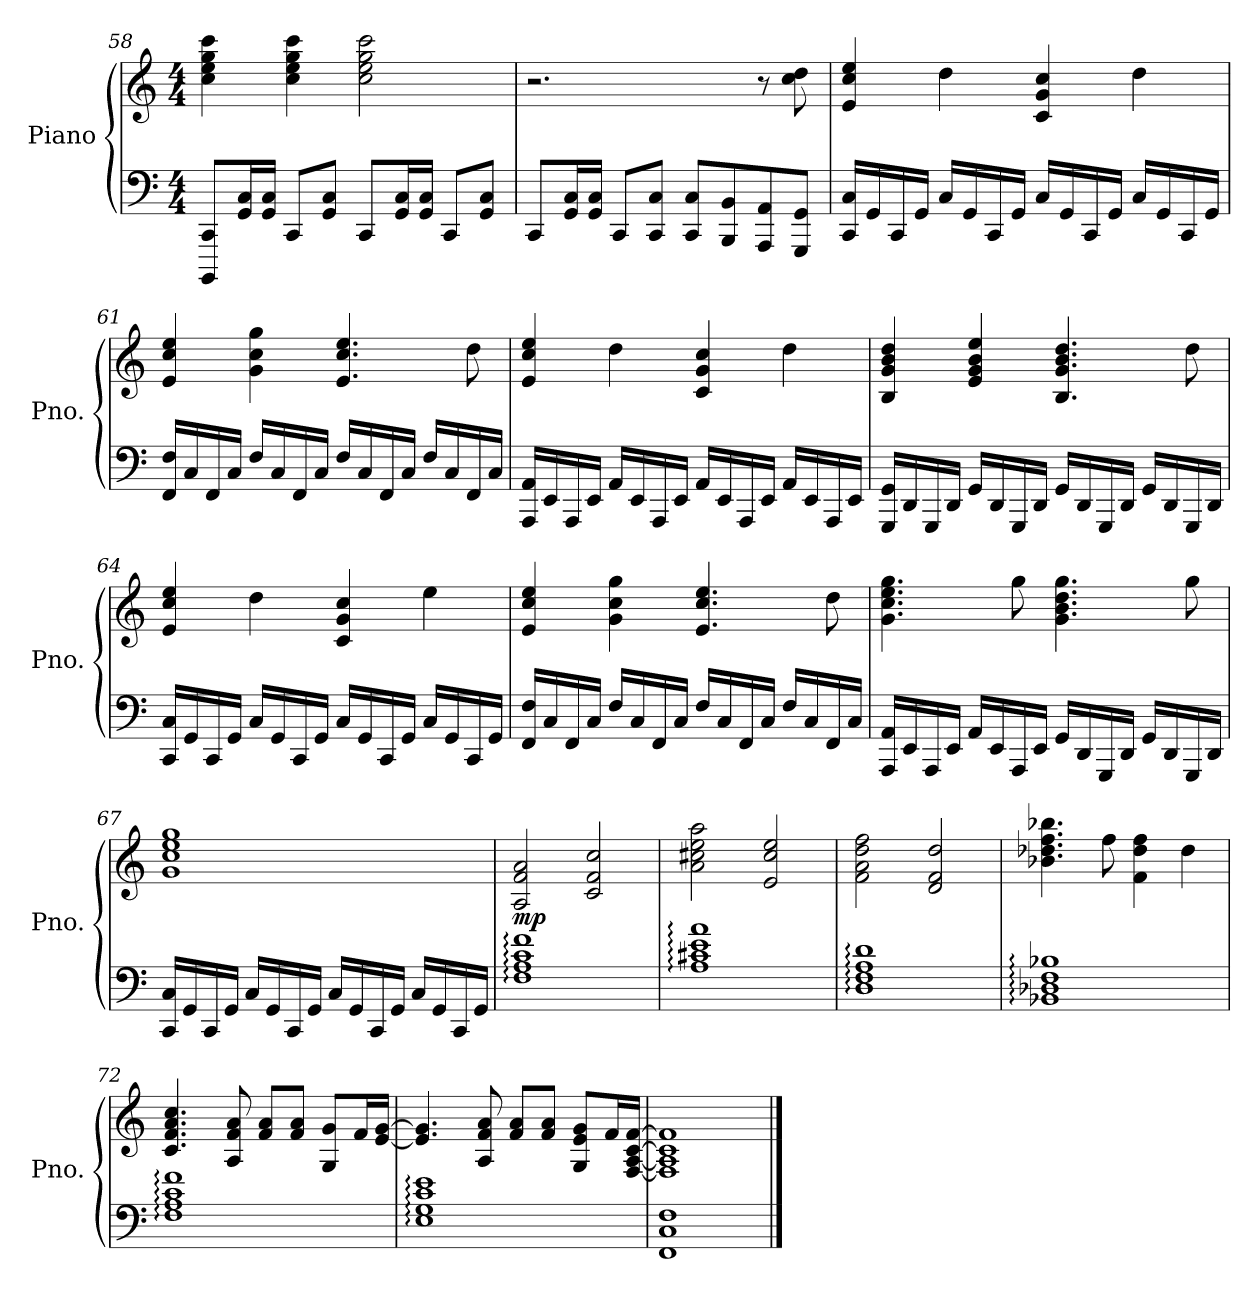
**kern	**kern	**dynam
*part1	*part1	*part1
*staff2	*staff1	*staff1/2
*I"Piano	*	*
*I'Pno.	*	*
*clefF4	*clefG2	*
*k[]	*k[]	*
*M4/4	*M4/4	*
=58	=58	=58
8BBBB/ 8CC/L	4cc\ 4ee\ 4gg\ 4ccc\	.
16GG/ 16C/L	.	.
16GG/ 16C/JJ	.	.
8CC/L	4cc\ 4ee\ 4gg\ 4ccc\	.
8GG/ 8C/J	.	.
8CC/L	2cc\ 2ee\ 2gg\ 2ccc\	.
16GG/ 16C/L	.	.
16GG/ 16C/JJ	.	.
8CC/L	.	.
8GG/ 8C/J	.	.
!!LO:LB:g=z
=59	=59	=59
8CC/L	2.r	.
16GG/ 16C/L	.	.
16GG/ 16C/JJ	.	.
8CC/L	.	.
8CC/ 8C/J	.	.
8CC/ 8C/L	.	.
8BBB/ 8BB/	.	.
8AAA/ 8AA/	8r	.
8GGG/ 8GG/J	8cc\ 8dd\	.
=60	=60	=60
16CC/ 16C/LL	4e/ 4cc/ 4ee/	.
16GG/	.	.
16CC/	.	.
16GG/JJ	.	.
16C/LL	4dd\	.
16GG/	.	.
16CC/	.	.
16GG/JJ	.	.
16C/LL	4c/ 4g/ 4cc/	.
16GG/	.	.
16CC/	.	.
16GG/JJ	.	.
16C/LL	4dd\	.
16GG/	.	.
16CC/	.	.
16GG/JJ	.	.
=61	=61	=61
16FF/ 16F/LL	4e/ 4cc/ 4ee/	.
16C/	.	.
16FF/	.	.
16C/JJ	.	.
16F/LL	4g\ 4cc\ 4gg\	.
16C/	.	.
16FF/	.	.
16C/JJ	.	.
16F/LL	4.e/ 4.cc/ 4.ee/	.
16C/	.	.
16FF/	.	.
16C/JJ	.	.
16F/LL	.	.
16C/	.	.
16FF/	8dd\	.
16C/JJ	.	.
!!LO:PB:g=z
=62	=62	=62
16AAA/ 16AA/LL	4e/ 4cc/ 4ee/	.
16EE/	.	.
16AAA/	.	.
16EE/JJ	.	.
16AA/LL	4dd\	.
16EE/	.	.
16AAA/	.	.
16EE/JJ	.	.
16AA/LL	4c/ 4g/ 4cc/	.
16EE/	.	.
16AAA/	.	.
16EE/JJ	.	.
16AA/LL	4dd\	.
16EE/	.	.
16AAA/	.	.
16EE/JJ	.	.
=63	=63	=63
16GGG/ 16GG/LL	4B/ 4g/ 4b/ 4dd/	.
16DD/	.	.
16GGG/	.	.
16DD/JJ	.	.
16GG/LL	4e/ 4g/ 4b/ 4ee/	.
16DD/	.	.
16GGG/	.	.
16DD/JJ	.	.
16GG/LL	4.B/ 4.g/ 4.b/ 4.dd/	.
16DD/	.	.
16GGG/	.	.
16DD/JJ	.	.
16GG/LL	.	.
16DD/	.	.
16GGG/	8dd\	.
16DD/JJ	.	.
!!LO:LB:g=z
=64	=64	=64
16CC/ 16C/LL	4e/ 4cc/ 4ee/	.
16GG/	.	.
16CC/	.	.
16GG/JJ	.	.
16C/LL	4dd\	.
16GG/	.	.
16CC/	.	.
16GG/JJ	.	.
16C/LL	4c/ 4g/ 4cc/	.
16GG/	.	.
16CC/	.	.
16GG/JJ	.	.
16C/LL	4ee\	.
16GG/	.	.
16CC/	.	.
16GG/JJ	.	.
=65	=65	=65
16FF/ 16F/LL	4e/ 4cc/ 4ee/	.
16C/	.	.
16FF/	.	.
16C/JJ	.	.
16F/LL	4g\ 4cc\ 4gg\	.
16C/	.	.
16FF/	.	.
16C/JJ	.	.
16F/LL	4.e/ 4.cc/ 4.ee/	.
16C/	.	.
16FF/	.	.
16C/JJ	.	.
16F/LL	.	.
16C/	.	.
16FF/	8dd\	.
16C/JJ	.	.
!!LO:LB:g=z
=66	=66	=66
16AAA/ 16AA/LL	4.g\ 4.cc\ 4.ee\ 4.gg\	.
16EE/	.	.
16AAA/	.	.
16EE/JJ	.	.
16AA/LL	.	.
16EE/	.	.
16AAA/	8gg\	.
16EE/JJ	.	.
16GG/LL	4.g\ 4.b\ 4.dd\ 4.gg\	.
16DD/	.	.
16GGG/	.	.
16DD/JJ	.	.
16GG/LL	.	.
16DD/	.	.
16GGG/	8gg\	.
16DD/JJ	.	.
=67	=67	=67
16CC/ 16C/LL	1g 1cc 1ee 1gg	.
16GG/	.	.
16CC/	.	.
16GG/JJ	.	.
16C/LL	.	.
16GG/	.	.
16CC/	.	.
16GG/JJ	.	.
16C/LL	.	.
16GG/	.	.
16CC/	.	.
16GG/JJ	.	.
16C/LL	.	.
16GG/	.	.
16CC/	.	.
16GG/JJ	.	.
=68	=68	=68
!	!	!LO:DY:b
1F: 1A: 1c: 1f:	2A/ 2f/ 2a/	mp
.	2c/ 2f/ 2cc/	.
=69	=69	=69
1A: 1c#X: 1e: 1a:	2a\ 2cc#X\ 2ee\ 2aa\	.
.	2e/ 2cc#/ 2ee/	.
=70	=70	=70
1D: 1F: 1A: 1d:	2f\ 2a\ 2dd\ 2ff\	.
.	2d/ 2f/ 2dd/	.
!!LO:LB:g=z
=71	=71	=71
1BB-X: 1D-X: 1F: 1B-X:	4.b-X\ 4.dd-X\ 4.ff\ 4.bb-X\	.
.	8ff\	.
.	4f\ 4dd-\ 4ff\	.
.	4dd-\	.
=72	=72	=72
*	*MM110	*
1F: 1A: 1c: 1f:	4.c/ 4.f/ 4.a/ 4.cc/	.
.	8A/ 8f/ 8a/	.
.	8f/ 8a/L	.
.	8f/ 8a/J	.
.	8G/ 8g/L	.
.	16f/L	.
.	[16e/ [16g/JJ	.
=73	=73	=73
1E: 1G: 1c: 1e:	4.e/] 4.g/]	.
.	8A/ 8f/ 8a/	.
.	8f/ 8a/L	.
.	8f/ 8a/J	.
.	8G/ 8e/ 8g/L	.
.	16f/L	.
.	[16F/ [16A/ [16c/ [16f/JJ	.
=74	=74	=74
1FF 1C 1F	1F] 1A] 1c] 1f]	.
==	==	==
*-	*-	*-
